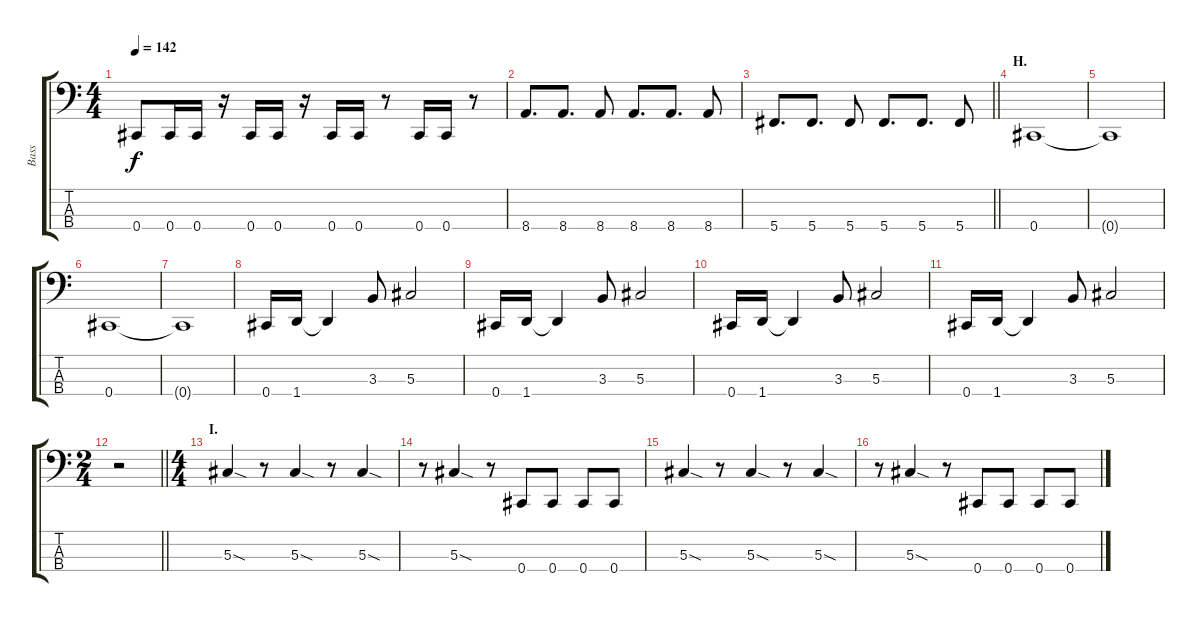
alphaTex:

\track ("Bass" "Bass") {instrument electricbasspick}
\staff {score tabs}
\tuning (Gb2 Db2 Ab1 Db1) {hide}
\ts (4 4)
\tempo 142
\clef f4
\ks c
0.4.8{dy f} 0.4.16 0.4.16 r.16 0.4.16 0.4.16 r.16 0.4.16 0.4.16 r.8 0.4.16 0.4.16 r.8 |
8.4.8{d} 8.4.8{d} 8.4.8 8.4.8{d} 8.4.8{d} 8.4.8 |
\barLineRight lightlight
5.4.8{d} 5.4.8{d} 5.4.8 5.4.8{d} 5.4.8{d} 5.4.8 |
\section ("" "H.")
0.4.1 |
0.4{t}.1 |
0.4.1 |
0.4{t}.1 |
0.4.16 1.4.16 1.4{t}.4 3.3.8 5.3.2 |
0.4.16 1.4.16 1.4{t}.4 3.3.8 5.3.2 |
0.4.16 1.4.16 1.4{t}.4 3.3.8 5.3.2 |
0.4.16 1.4.16 1.4{t}.4 3.3.8 5.3.2 |
\ts (2 4)
\barLineRight lightlight
r.2 |
\ts (4 4)
\section ("" "I.")
5.3{sod}.4 r.8 5.3{sod}.4 r.8 5.3{sod}.4 |
r.8 5.3{sod}.4 r.8 0.4.8 0.4.8 0.4.8 0.4.8 |
5.3{sod}.4 r.8 5.3{sod}.4 r.8 5.3{sod}.4 |
r.8 5.3{sod}.4 r.8 0.4.8 0.4.8 0.4.8 0.4.8
